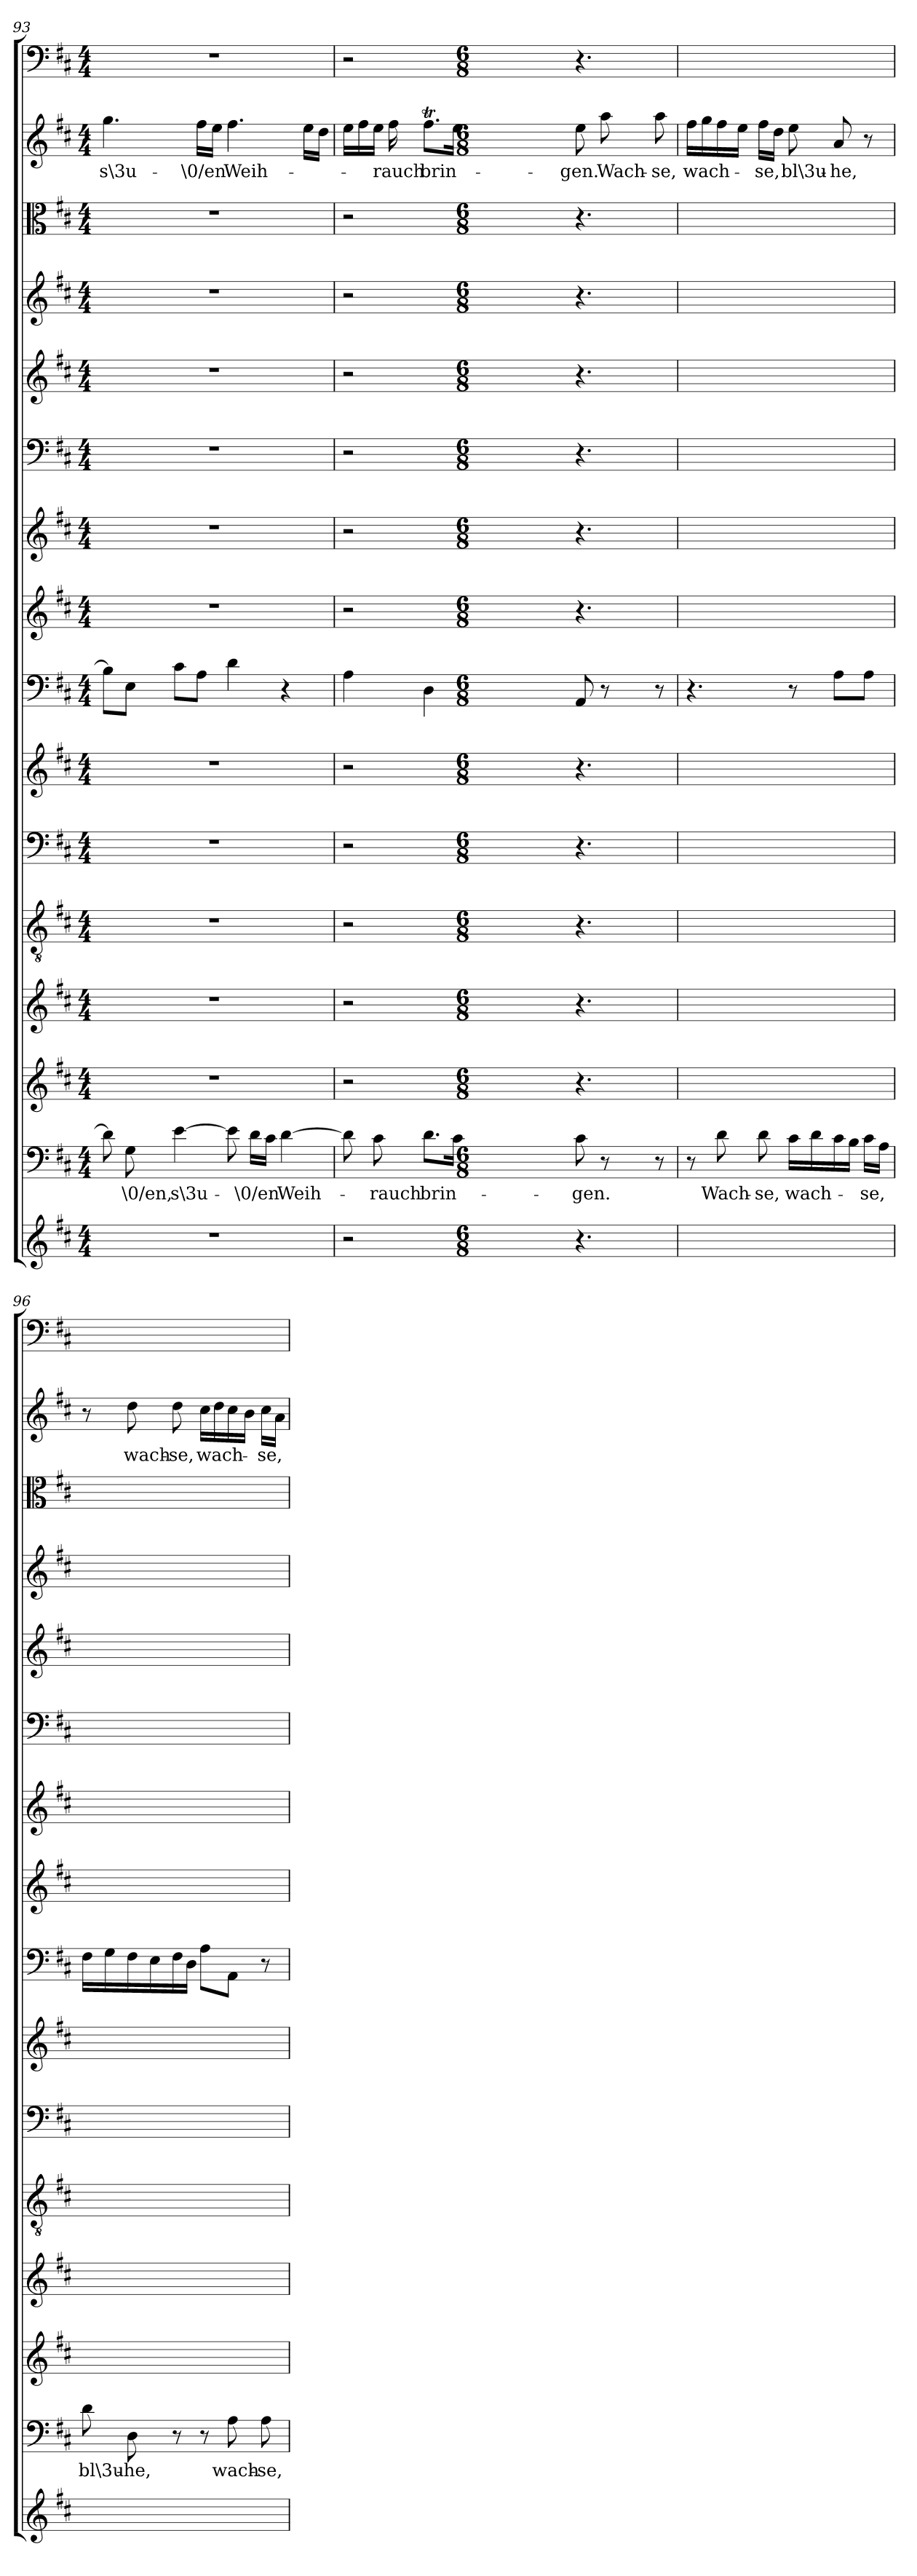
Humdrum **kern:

**kern	**kern	**text	**kern	**kern	**kern	**kern	**kern	**kern	**kern	**kern	**kern	**kern	**kern	**kern	**kern	**text	**kern
*part16	*part15	*part15	*part14	*part13	*part12	*part11	*part10	*part9	*part8	*part7	*part6	*part5	*part4	*part3	*part2	*part2	*part1
*staff16	*staff15	*staff15	*staff14	*staff13	*staff12	*staff11	*staff10	*staff9	*staff8	*staff7	*staff6	*staff5	*staff4	*staff3	*staff2	*staff2	*staff1
*clefG2	*clefF4	*	*clefG2	*clefG2	*clefGv2	*clefF4	*clefG2	*clefF4	*clefG2	*clefG2	*clefF4	*clefG2	*clefG2	*clefC3	*clefG2	*	*clefF4
*k[f#c#]	*k[f#c#]	*	*k[f#c#]	*k[f#c#]	*k[f#c#]	*k[f#c#]	*k[f#c#]	*k[f#c#]	*k[f#c#]	*k[f#c#]	*k[f#c#]	*k[f#c#]	*k[f#c#]	*k[f#c#]	*k[f#c#]	*	*k[f#c#]
*D:	*D:	*	*D:	*D:	*D:	*D:	*D:	*D:	*D:	*D:	*D:	*D:	*D:	*D:	*D:	*	*D:
*M4/4	*M4/4	*	*M4/4	*M4/4	*M4/4	*M4/4	*M4/4	*M4/4	*M4/4	*M4/4	*M4/4	*M4/4	*M4/4	*M4/4	*M4/4	*	*M4/4
=93	=93	=93	=93	=93	=93	=93	=93	=93	=93	=93	=93	=93	=93	=93	=93	=93	=93
1r	8d\]	.	1r	1r	1r	1r	1r	8B\L]	1r	1r	1r	1r	1r	1r	4.gg\	s\3u-	1r
.	8G\	-\0/en,	.	.	.	.	.	8E\J	.	.	.	.	.	.	.	.	.
.	[4e\	s\3u-	.	.	.	.	.	8c#\L	.	.	.	.	.	.	.	.	.
.	.	.	.	.	.	.	.	8A\J	.	.	.	.	.	.	16ff#\LL	-\0/en	.
.	.	.	.	.	.	.	.	.	.	.	.	.	.	.	16ee\JJ	.	.
.	8e\]	.	.	.	.	.	.	4d\	.	.	.	.	.	.	4.ff#\	Weih-	.
.	16d\LL	-\0/en	.	.	.	.	.	.	.	.	.	.	.	.	.	.	.
.	16c#\JJ	.	.	.	.	.	.	.	.	.	.	.	.	.	.	.	.
.	[4d\	Weih-	.	.	.	.	.	4r	.	.	.	.	.	.	.	.	.
.	.	.	.	.	.	.	.	.	.	.	.	.	.	.	16ee\LL	.	.
.	.	.	.	.	.	.	.	.	.	.	.	.	.	.	16dd\JJ	.	.
=94	=94	=94	=94	=94	=94	=94	=94	=94	=94	=94	=94	=94	=94	=94	=94	=94	=94
2r	8d\]	.	2r	2r	2r	2r	2r	4A\	2r	2r	2r	2r	2r	2r	16ee\LL	.	2r
.	.	.	.	.	.	.	.	.	.	.	.	.	.	.	16ff#\	.	.
.	8c#\	-rauch	.	.	.	.	.	.	.	.	.	.	.	.	16ee\JJ	.	.
.	.	.	.	.	.	.	.	.	.	.	.	.	.	.	16ff#\	-rauch	.
.	8.d\L	brin-	.	.	.	.	.	4D\	.	.	.	.	.	.	8.ff#t\L	brin-	.
.	16c#\Jk	.	.	.	.	.	.	.	.	.	.	.	.	.	16ee\Jk	.	.
*M6/8	*M6/8	*	*M6/8	*M6/8	*M6/8	*M6/8	*M6/8	*M6/8	*M6/8	*M6/8	*M6/8	*M6/8	*M6/8	*M6/8	*M6/8	*	*M6/8
4.r	8c#\	-gen.	4.r	4.r	4.r	4.r	4.r	8AA/	4.r	4.r	4.r	4.r	4.r	4.r	8ee\	-gen.	4.r
.	8r	.	.	.	.	.	.	8r	.	.	.	.	.	.	8aa\	Wach-	.
.	8r	.	.	.	.	.	.	8r	.	.	.	.	.	.	8aa\	-se,	.
=95	=95	=95	=95	=95	=95	=95	=95	=95	=95	=95	=95	=95	=95	=95	=95	=95	=95
2.r	8r	.	2.r	2.r	2.r	2.r	2.r	4.r	2.r	2.r	2.r	2.r	2.r	2.r	16ff#\LL	wach-	2.r
.	.	.	.	.	.	.	.	.	.	.	.	.	.	.	16gg\	.	.
.	8d\	Wach-	.	.	.	.	.	.	.	.	.	.	.	.	16ff#\	.	.
.	.	.	.	.	.	.	.	.	.	.	.	.	.	.	16ee\JJ	.	.
.	8d\	-se,	.	.	.	.	.	.	.	.	.	.	.	.	16ff#\LL	-se,	.
.	.	.	.	.	.	.	.	.	.	.	.	.	.	.	16dd\JJ	.	.
.	16c#\LL	wach-	.	.	.	.	.	8r	.	.	.	.	.	.	8ee\	bl\3u-	.
.	16d\	.	.	.	.	.	.	.	.	.	.	.	.	.	.	.	.
.	16c#\	.	.	.	.	.	.	8A\L	.	.	.	.	.	.	8a/	-he,	.
.	16B\JJ	.	.	.	.	.	.	.	.	.	.	.	.	.	.	.	.
.	16c#\LL	-se,	.	.	.	.	.	8A\J	.	.	.	.	.	.	8r	.	.
.	16A\JJ	.	.	.	.	.	.	.	.	.	.	.	.	.	.	.	.
=96	=96	=96	=96	=96	=96	=96	=96	=96	=96	=96	=96	=96	=96	=96	=96	=96	=96
2.r	8d\	bl\3u-	2.r	2.r	2.r	2.r	2.r	16F#\LL	2.r	2.r	2.r	2.r	2.r	2.r	8r	.	2.r
.	.	.	.	.	.	.	.	16G\	.	.	.	.	.	.	.	.	.
.	8D\	-he,	.	.	.	.	.	16F#\	.	.	.	.	.	.	8dd\	wach-	.
.	.	.	.	.	.	.	.	16E\	.	.	.	.	.	.	.	.	.
.	8r	.	.	.	.	.	.	16F#\	.	.	.	.	.	.	8dd\	-se,	.
.	.	.	.	.	.	.	.	16D\JJ	.	.	.	.	.	.	.	.	.
.	8r	.	.	.	.	.	.	8A\L	.	.	.	.	.	.	16cc#\LL	wach-	.
.	.	.	.	.	.	.	.	.	.	.	.	.	.	.	16dd\	.	.
.	8A\	wach-	.	.	.	.	.	8AA\J	.	.	.	.	.	.	16cc#\	.	.
.	.	.	.	.	.	.	.	.	.	.	.	.	.	.	16b\JJ	.	.
.	8A\	-se,	.	.	.	.	.	8r	.	.	.	.	.	.	16cc#\LL	-se,	.
.	.	.	.	.	.	.	.	.	.	.	.	.	.	.	16a\JJ	.	.
=	=	=	=	=	=	=	=	=	=	=	=	=	=	=	=	=	=
*-	*-	*-	*-	*-	*-	*-	*-	*-	*-	*-	*-	*-	*-	*-	*-	*-	*-
